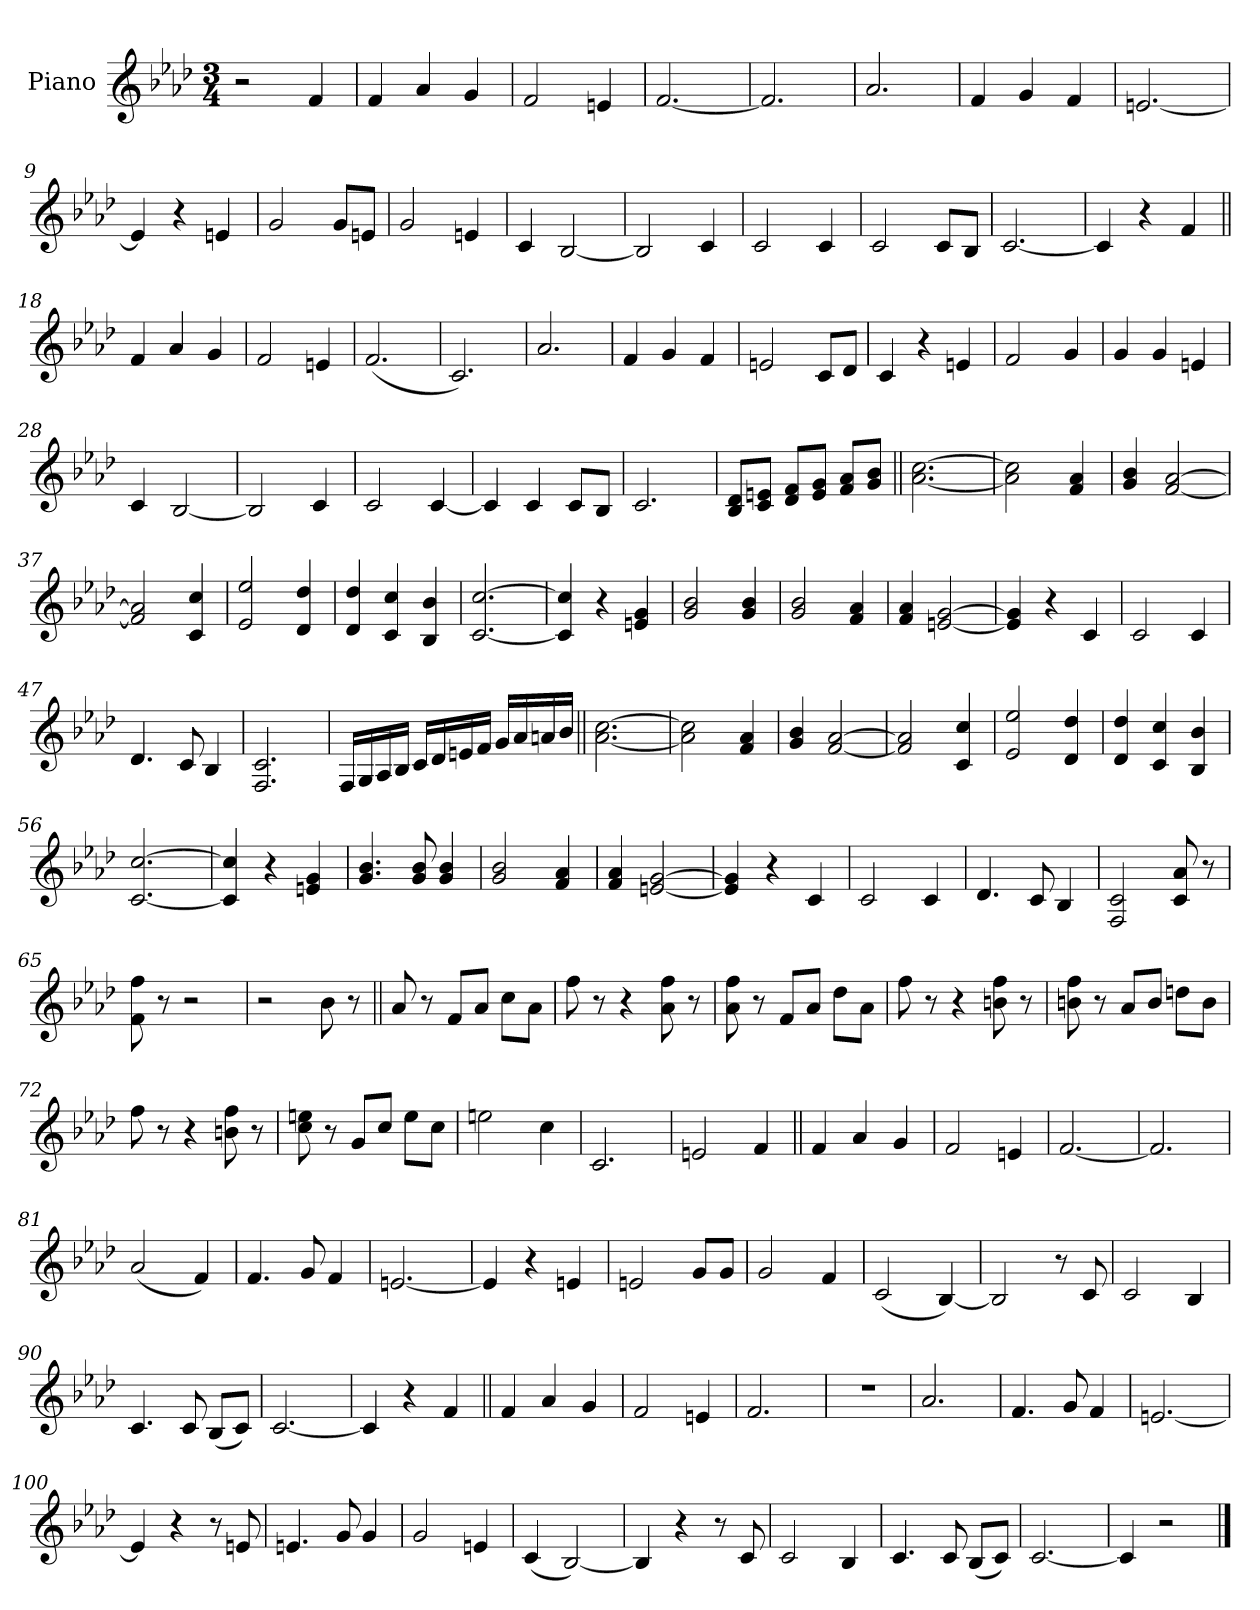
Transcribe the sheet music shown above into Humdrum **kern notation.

**kern
*part1
*staff1
*I"Piano
*I'Pno.
*clefG2
*k[b-e-a-d-]
*M3/4
*MM160
=1
2r
4f
=2
4f
4a-
4g
=3
2f
4en
=4
[2.f
=5
2.f]
=6
2.a-
=7
4f
4g
4f
=8
[2.en
=9
4e]
4r
4en
=10
2g
8gL
8enJ
=11
2g
4en
=12
4c
[2B-
=13
2B-]
4c
=14
2c
4c
=15
2c
8cL
8B-J
=16
[2.c
=17
4c]
4r
4f
=18||
4f
4a-
4g
=19
2f
4en
=20
(2.f
=21
2.c)
=22
2.a-
=23
4f
4g
4f
=24
2en
8cL
8d-J
=25
4c
4r
4en
=26
2f
4g
=27
4g
4g
4en
=28
4c
[2B-
=29
2B-]
4c
=30
2c
[4c
=31
4c]
4c
8cL
8B-J
=32
2.c
=33
8B- 8d-L
8c 8enJ
8d- 8fL
8e 8gJ
8f 8a-L
8g 8b-J
=34||
[2.a- [2.cc
=35
2a-] 2cc]
4f 4a-
=36
4g 4b-
[2f [2a-
=37
2f] 2a-]
4c 4cc
=38
2e- 2ee-
4d- 4dd-
=39
4d- 4dd-
4c 4cc
4B- 4b-
=40
[2.c [2.cc
=41
4c] 4cc]
4r
4en 4g
=42
2g 2b-
4g 4b-
=43
2g 2b-
4f 4a-
=44
4f 4a-
[2en [2g
=45
4e] 4g]
4r
4c
=46
2c
4c
=47
4.d-
8c
4B-
=48
2.F 2.c
=49
16FLL
16G
16A-
16B-JJ
16cLL
16d-
16en
16fJJ
16gLL
16a-
16an
16b-JJ
=50||
[2.a- [2.cc
=51
2a-] 2cc]
4f 4a-
=52
4g 4b-
[2f [2a-
=53
2f] 2a-]
4c 4cc
=54
2e- 2ee-
4d- 4dd-
=55
4d- 4dd-
4c 4cc
4B- 4b-
=56
[2.c [2.cc
=57
4c] 4cc]
4r
4en 4g
=58
4.g 4.b-
8g 8b-
4g 4b-
=59
2g 2b-
4f 4a-
=60
4f 4a-
[2en [2g
=61
4e] 4g]
4r
4c
=62
2c
4c
=63
4.d-
8c
4B-
=64
2F 2c
8c 8a-
8r
=65
8f 8ff
8r
2r
=66
2r
8b-
8r
=67||
8a-
8r
8fL
8a-J
8ccL
8a-J
=68
8ff
8r
4r
8a- 8ff
8r
=69
8a- 8ff
8r
8fL
8a-J
8dd-L
8a-J
=70
8ff
8r
4r
8bn 8ff
8r
=71
8bn 8ff
8r
8a-L
8bJ
8ddnL
8bJ
=72
8ff
8r
4r
8bn 8ff
8r
=73
8cc 8een
8r
8gL
8ccJ
8eeL
8ccJ
=74
2een
4cc
=75
2.c
=76
2en
4f
=77||
4f
4a-
4g
=78
2f
4en
=79
[2.f
=80
2.f]
=81
(2a-
4f)
=82
4.f
8g
4f
=83
[2.en
=84
4e]
4r
4en
=85
2en
8gL
8gJ
=86
2g
4f
=87
(2c
[4B-)
=88
2B-]
8r
8c
=89
2c
4B-
=90
4.c
8c
(8B-L
8cJ)
=91
[2.c
=92
4c]
4r
4f
=93||
4f
4a-
4g
=94
2f
4en
=95
2.f
=96
2.r
=97
2.a-
=98
4.f
8g
4f
=99
[2.en
=100
4e]
4r
8r
8en
=101
4.en
8g
4g
=102
2g
4en
=103
(4c
[2B-)
=104
4B-]
4r
8r
8c
=105
2c
4B-
=106
4.c
8c
(8B-L
8cJ)
=107
[2.c
=108
4c]
2r
==
*-
